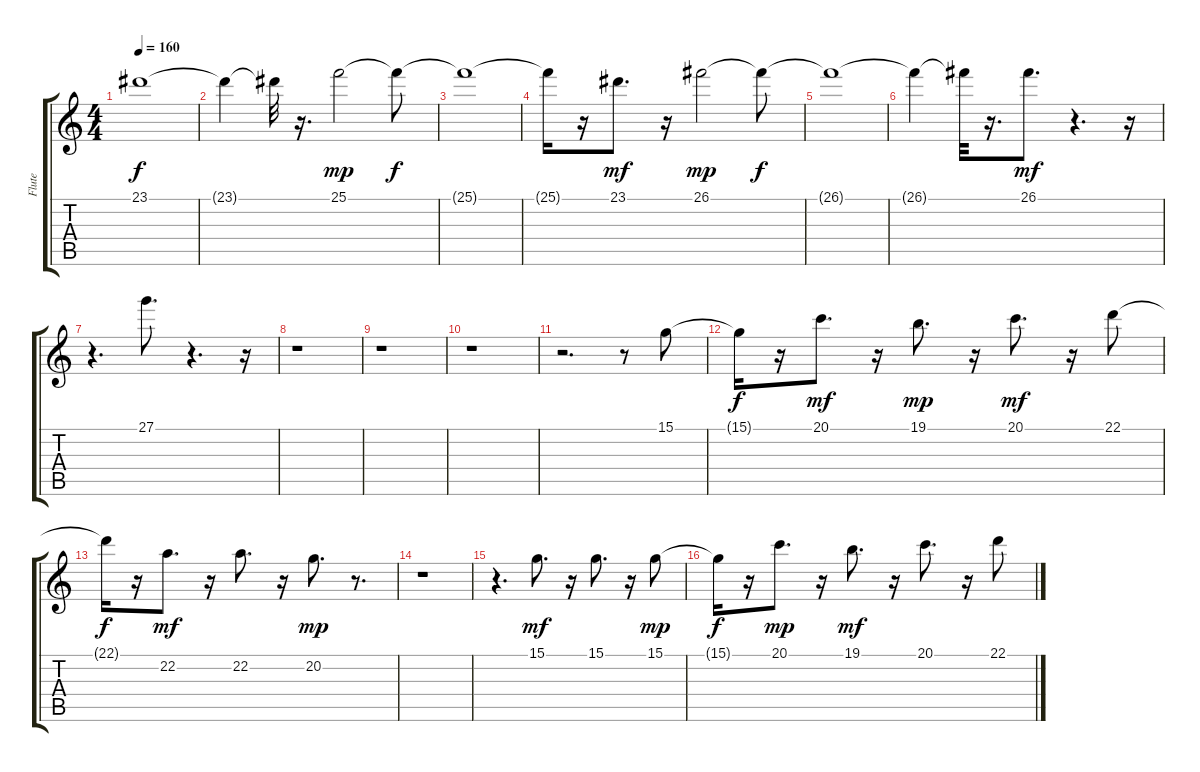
\track ("Flute" "Flute") {instrument flute}
\staff {score tabs}
\tuning (E4 B3 G3 D3 A2 E2) {hide}
\ts (4 4)
\tempo 160
\clef g2
\ks c
23.1{t}.1{dy f} |
23.1{t}.4 23.1{t}.32 r.16{d} 25.1.2{dy mp} 25.1{t}.8{dy f} |
25.1{t}.1 |
25.1{t}.16 r.16 23.1.8{d dy mf} r.16 26.1.2{dy mp} 26.1{t}.8{dy f} |
26.1{t}.1 |
26.1{t}.4 26.1{t}.32 r.16{d} 26.1.8{d dy mf} r.4{d} r.16 |
r.4{d} 27.1.8{d} r.4{d} r.16 |
r.1 |
r.1 |
r.1 |
r.2{d} r.8 15.1.8 |
15.1{t}.16{dy f} r.16 20.1.8{d dy mf} r.16 19.1.8{d dy mp} r.16 20.1.8{d dy mf} r.16 22.1.8 |
22.1{t}.16{dy f} r.16 22.2.8{d dy mf} r.16 22.2.8{d} r.16 20.2.8{d dy mp} r.8{d} |
r.1 |
r.4{d} 15.1.8{d dy mf} r.16 15.1.8{d} r.16 15.1.8{dy mp} |
15.1{t}.16{dy f} r.16 20.1.8{d dy mp} r.16 19.1.8{d dy mf} r.16 20.1.8{d} r.16 22.1.8
